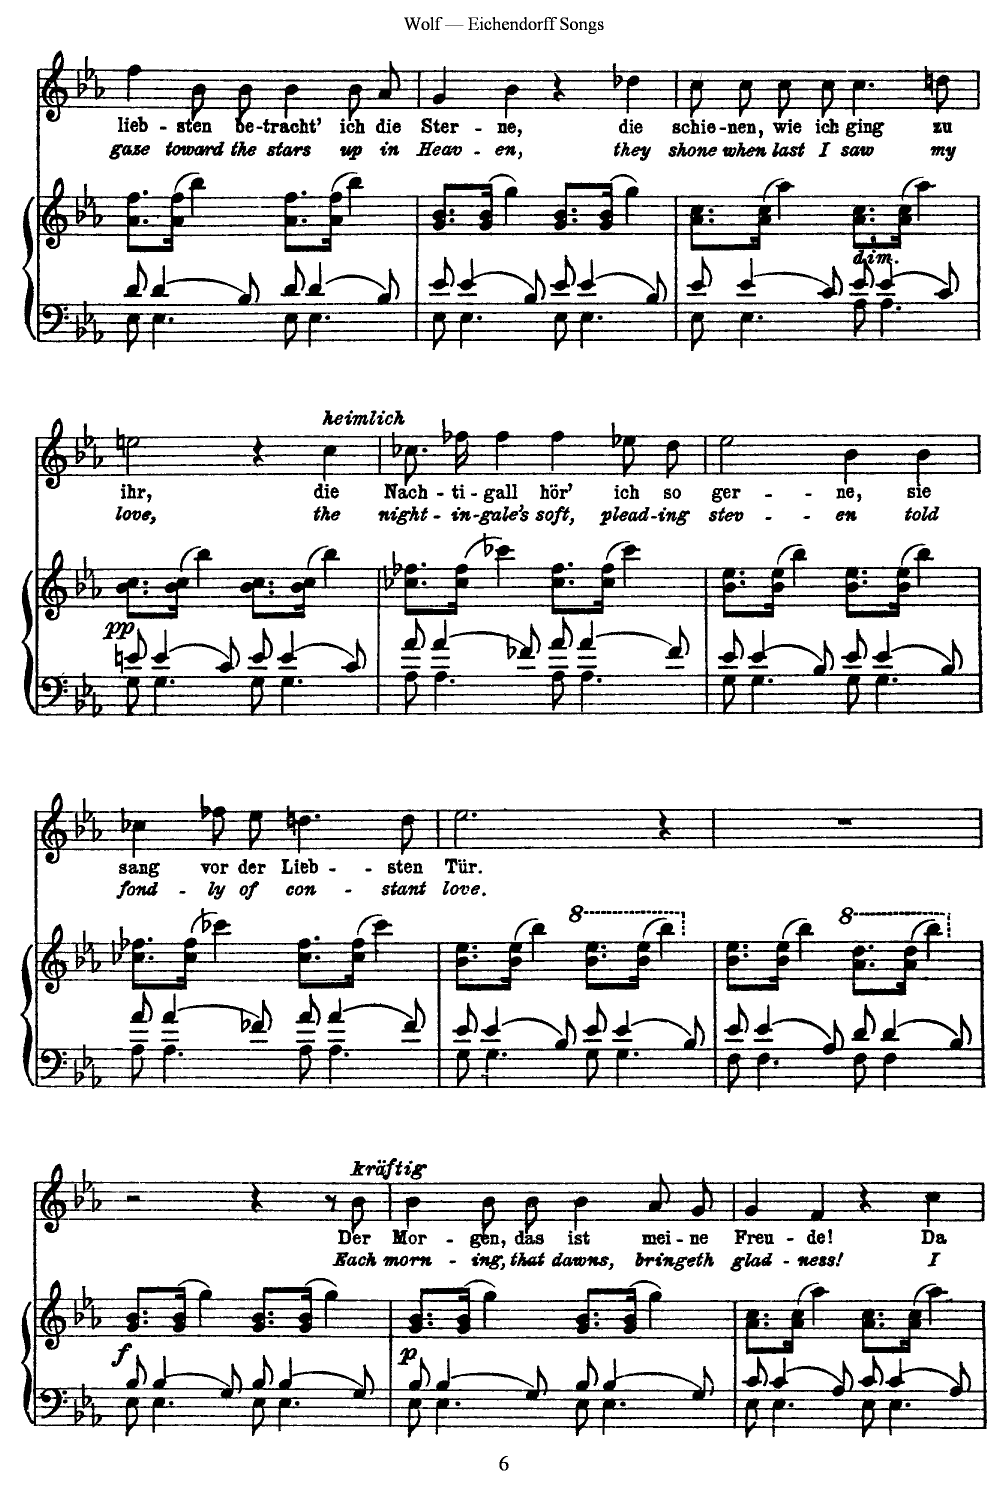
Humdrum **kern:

**kern	**kern	**dynam	**kern	**text	**text
*part2	*part2	*part2	*part1	*part1	*part1
*staff3	*staff2	*staff2/3	*staff1	*staff1	*staff1
*I"Piano	*	*	*I"Voice	*	*
*I'Pno	*	*	*	*	*
*clefF4	*clefG2	*	*clefG2	*	*
*k[b-e-a-]	*k[b-e-a-]	*	*k[b-e-a-]	*	*
*M4/4	*M4/4	*	*M4/4	*	*
=22	=22	=22	=22	=22	=22
*^	*	*	*	*	*
8d/	8E-\	8.a-\ 8.ff\L	.	4ff\	lieb-	gaze
4d/	4.E-\	.	.	.	.	.
.	.	(16a-\ 16ff\Jk	.	.	.	.
.	.	4bb-\)	.	8b-\L	-sten	toward
8B-/	.	.	.	8b-\J	be-	the
8d/	8E-\	8.a-\ 8.ff\L	.	4b-\	-tracht’	stars
4d/	4.E-\	.	.	.	.	.
.	.	(16a-\ 16ff\Jk	.	.	.	.
.	.	4bb-\)	.	8b-/L	ich	up
8B-/	.	.	.	8a-/J	die	in
=23	=23	=23	=23	=23	=23	=23
8e-/	8E-\	8.g/ 8.b-/L	.	4g/	Ster-	Heav-
4e-/	4.E-\	.	.	.	.	.
.	.	(16g/ 16b-/Jk	.	.	.	.
.	.	4gg\)	.	4b-\	-ne,	-en,
8B-/	.	.	.	.	.	.
8e-/	8E-\	8.g/ 8.b-/L	.	4r	.	.
4e-/	4.E-\	.	.	.	.	.
.	.	(16g/ 16b-/Jk	.	.	.	.
.	.	4gg\)	.	4dd-X\	die	they
8B-/	.	.	.	.	.	.
=24	=24	=24	=24	=24	=24	=24
8e-/	8E-\	8.a-\ 8.cc\L	.	8cc\L	schie-	shone
4e-/	4.E-\	.	.	8cc\J	-nen,	when
.	.	(16a-\ 16cc\Jk	.	.	.	.
.	.	4aa-\)	.	8cc\L	wie	last
8c/	.	.	.	8cc\J	ich	I
!	!	!LO:TX:b:i:t=dim.	!	!	!	!
8e-/	8A-\	8.a-\ 8.cc\L	.	4.cc\	ging	saw
4e-/	4.A-\	.	.	.	.	.
.	.	(16a-\ 16cc\Jk	.	.	.	.
.	.	4aa-\)	.	.	.	.
8c/	.	.	.	8ddn\	zu	my
=25	=25	=25	=25	=25	=25	=25
!	!	!	!LO:DY:b	!	!	!
8en/	8G\	8.b-\ 8.cc\L	pp	2een\	ihr,	love,
4e/	4.G\	.	.	.	.	.
.	.	(16b-\ 16cc\Jk	.	.	.	.
.	.	4bb-\)	.	.	.	.
8c/	.	.	.	.	.	.
8e/	8G\	8.b-\ 8.cc\L	.	4r	.	.
4e/	4.G\	.	.	.	.	.
.	.	(16b-\ 16cc\Jk	.	.	.	.
!	!	!	!	!LO:TX:i:t=heimlich	!	!
.	.	4bb-\)	.	4cc\	die	the
8c/	.	.	.	.	.	.
=26	=26	=26	=26	=26	=26	=26
8a-/	8A-\	8.cc-X\ 8.ff-X\L	.	8.cc-X\L	Nach-	night-
4a-/	4.A-\	.	.	.	.	.
.	.	(16cc-\ 16ff-\Jk	.	16ff-X\Jk	-ti-	-in-
.	.	4ccc-X\)	.	4ff-\	-gall	-gale’s
8f-X/	.	.	.	.	.	.
8a-/	8A-\	8.cc-\ 8.ff-\L	.	4ff-\	hör'	soft,
4a-/	4.A-\	.	.	.	.	.
.	.	(16cc-\ 16ff-\Jk	.	.	.	.
.	.	4ccc-\)	.	8ee-X\L	ich	plead-
8f-/	.	.	.	8dd\J	so	-ing
=27	=27	=27	=27	=27	=27	=27
8e-/	8G\	8.b-\ 8.ee-\L	.	2ee-\	ger-	stev-
4e-/	4.G\	.	.	.	.	.
.	.	(16b-\ 16ee-\Jk	.	.	.	.
.	.	4bb-\)	.	.	.	.
8B-/	.	.	.	.	.	.
8e-/	8G\	8.b-\ 8.ee-\L	.	4b-\	-ne,	-en
4e-/	4.G\	.	.	.	.	.
.	.	(16b-\ 16ee-\Jk	.	.	.	.
.	.	4bb-\)	.	4b-\	sie	told
8B-/	.	.	.	.	.	.
=28	=28	=28	=28	=28	=28	=28
8a-/	8A-\	8.cc-X\ 8.ff-X\L	.	4cc-X\	sang	fond-
4a-/	4.A-\	.	.	.	.	.
.	.	(16cc-\ 16ff-\Jk	.	.	.	.
.	.	4ccc-X\)	.	8ff-X\L	vor	-ly
8f-X/	.	.	.	8ee-\J	der	of
8a-/	8A-\	8.cc-\ 8.ff-\L	.	4.ddn\	Lieb-	con-
4a-/	4.A-\	.	.	.	.	.
.	.	(16cc-\ 16ff-\Jk	.	.	.	.
.	.	4ccc-\)	.	.	.	.
8f-/	.	.	.	8dd\	-sten	-stant
=29	=29	=29	=29	=29	=29	=29
8e-/	8G\	8.b-\ 8.ee-\L	.	2.ee-\	Tür.	love.
4e-/	4.G\	.	.	.	.	.
.	.	(16b-\ 16ee-\Jk	.	.	.	.
.	.	4bb-\)	.	.	.	.
8B-/	.	.	.	.	.	.
*	*	*8va	*	*	*	*
8e-/	8G\	8.bb-\ 8.eee-\L	.	.	.	.
4e-/	4.G\	.	.	.	.	.
.	.	(16bb-\ 16eee-\Jk	.	.	.	.
.	.	4bbb-\)	.	4r	.	.
8B-/	.	.	.	.	.	.
=30	=30	=30	=30	=30	=30	=30
*	*	*X8va	*	*	*	*
8e-/	8F\	8.b-\ 8.ee-\L	.	1r	.	.
4e-/	4.F\	.	.	.	.	.
.	.	(16b-\ 16ee-\Jk	.	.	.	.
.	.	4bb-\)	.	.	.	.
8A-/	.	.	.	.	.	.
*	*	*8va	*	*	*	*
8d/	8F\	8.aa-\ 8.ddd\L	.	.	.	.
4d/	4F\	.	.	.	.	.
.	.	(16aa-\ 16ddd\Jk	.	.	.	.
.	.	4bbb-\)	.	.	.	.
8B-/	8ryy	.	.	.	.	.
=31	=31	=31	=31	=31	=31	=31
*	*	*X8va	*	*	*	*
!	!	!	!LO:DY:b	!	!	!
8B-/	8E-\	8.g/ 8.b-/L	f	2r	.	.
4B-/	4.E-\	.	.	.	.	.
.	.	(16g/ 16b-/Jk	.	.	.	.
.	.	4gg\)	.	.	.	.
8G/	.	.	.	.	.	.
8B-/	8E-\	8.g/ 8.b-/L	.	4r	.	.
4B-/	4.E-\	.	.	.	.	.
.	.	(16g/ 16b-/Jk	.	.	.	.
.	.	4gg\)	.	8r	.	.
!	!	!	!	!LO:TX:i:t=kräftig	!	!
8G/	.	.	.	8b-\	Der	Each
=32	=32	=32	=32	=32	=32	=32
!	!	!	!LO:DY:b	!	!	!
8B-/	8E-\	8.g/ 8.b-/L	p	4b-\	Mor-	morn-
4B-/	4.E-\	.	.	.	.	.
.	.	(16g/ 16b-/Jk	.	.	.	.
.	.	4gg\)	.	8b-\L	-gen,	-ing,
8G/	.	.	.	8b-\J	das	that
8B-/	8E-\	8.g/ 8.b-/L	.	4b-\	ist	dawns,
4B-/	4.E-\	.	.	.	.	.
.	.	(16g/ 16b-/Jk	.	.	.	.
.	.	4gg\)	.	8a-/L	mei-	bring-
8G/	.	.	.	8g/J	-ne	-eth
=33	=33	=33	=33	=33	=33	=33
8c/	8E-\	8.a-\ 8.cc\L	.	4g/	Freu-	glad-
4c/	4.E-\	.	.	.	.	.
.	.	(16a-\ 16cc\Jk	.	.	.	.
.	.	4aa-\)	.	4f/	-de!	-ness!
8A-/	.	.	.	.	.	.
8c/	8E-\	8.a-\ 8.cc\L	.	4r	.	.
4c/	4.E-\	.	.	.	.	.
.	.	(16a-\ 16cc\Jk	.	.	.	.
.	.	4aa-\)	.	4cc\	Da	I
8A-/	.	.	.	.	.	.
*v	*v	*	*	*	*	*
=	=	=	=	=	=
*-	*-	*-	*-	*-	*-
